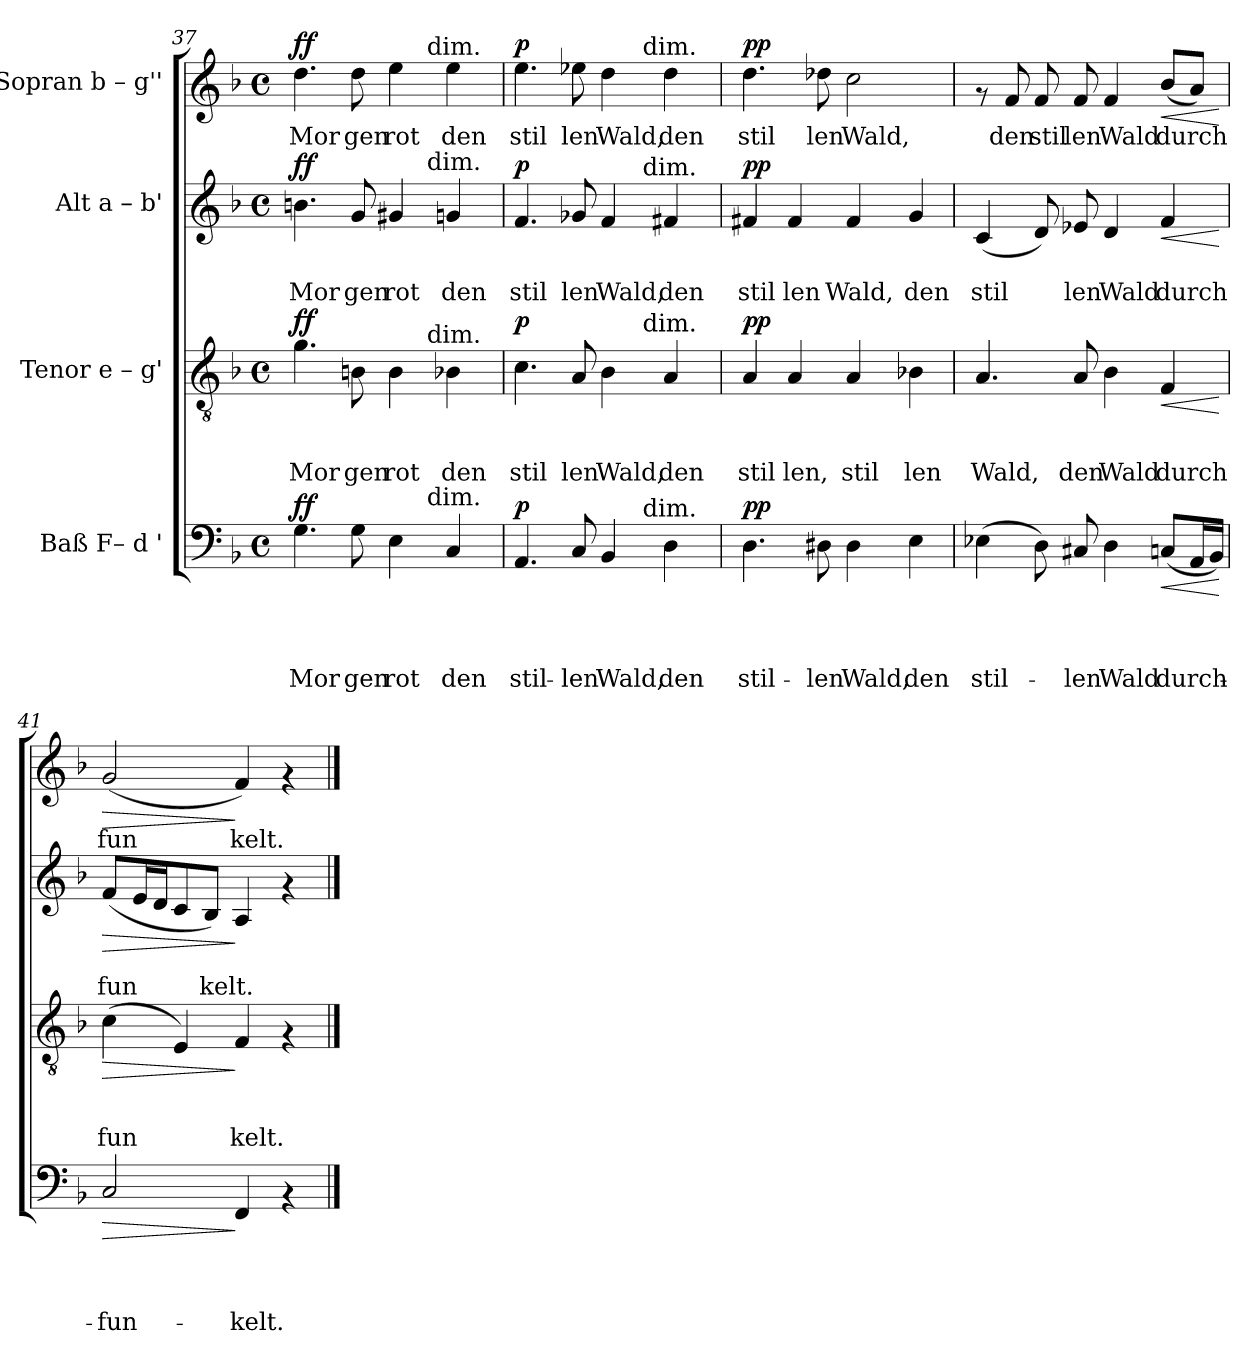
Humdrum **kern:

**kern	**text	**text	**text	**text	**dynam	**kern	**text	**text	**text	**dynam	**kern	**text	**text	**dynam	**kern	**text	**dynam
*part4	*part4	*part4	*part4	*part4	*part4	*part3	*part3	*part3	*part3	*part3	*part2	*part2	*part2	*part2	*part1	*part1	*part1
*staff4	*staff4	*staff4	*staff4	*staff4	*staff4	*staff3	*staff3	*staff3	*staff3	*staff3	*staff2	*staff2	*staff2	*staff2	*staff1	*staff1	*staff1
*I"Baß F– d '	*	*	*	*	*	*I"Tenor e – g'	*	*	*	*	*I"Alt a – b'	*	*	*	*I"Sopran b – g''	*	*
*clefF4	*	*	*	*	*	*clefGv2	*	*	*	*	*clefG2	*	*	*	*clefG2	*	*
*k[b-]	*	*	*	*	*	*k[b-]	*	*	*	*	*k[b-]	*	*	*	*k[b-]	*	*
*F:	*	*	*	*	*	*F:	*	*	*	*	*F:	*	*	*	*F:	*	*
*M4/4	*	*	*	*	*	*M4/4	*	*	*	*	*M4/4	*	*	*	*M4/4	*	*
*met(c)	*	*	*	*	*	*met(c)	*	*	*	*	*met(c)	*	*	*	*met(c)	*	*
=37	=37	=37	=37	=37	=37	=37	=37	=37	=37	=37	=37	=37	=37	=37	=37	=37	=37
!	!	!	!	!LO:LY:b	!LO:DY:a	!	!	!	!LO:LY:b	!LO:DY:a	!	!	!LO:LY:b	!LO:DY:a	!	!LO:LY:b	!LO:DY:a
*^	*	*	*	*	*	*^	*	*	*	*	*^	*	*	*	*^	*	*
4.G\	2ryy	.	.	.	Mor	ff	4.g\	2ryy	.	.	Mor	ff	4.bn\	2ryy	.	Mor	ff	4.dd\	2ryy	Mor	ff
!	!	!	!	!	!LO:LY:b	!	!	!	!	!	!LO:LY:b	!	!	!	!	!LO:LY:b	!	!	!	!LO:LY:b	!
8G\	.	.	.	.	gen	.	8Bn\	.	.	.	gen	.	8g/	.	.	gen	.	8dd\	.	gen	.
!	!	!	!	!	!LO:LY:b	!	!	!	!	!	!LO:LY:b	!	!	!	!	!LO:LY:b	!	!	!	!LO:LY:b	!
4E\	8.ryy	.	.	.	rot	.	4B\	8.ryy	.	.	rot	.	4g#X/	8.ryy	.	rot	.	4ee\	8.ryy	rot	.
!	!	!	!	!	!	!	!	!	!	!	!	!	!	!	!	!	!	!	!LO:TX:a:t=dim.	!	!
!	!	!	!	!	!	!	!	!	!	!	!	!	!	!LO:TX:a:t=dim.	!	!	!	!	!	!	!
!	!	!	!	!	!	!	!	!LO:TX:a:t=dim.	!	!	!	!	!	!	!	!	!	!	!	!	!
!	!LO:TX:a:t=dim.	!	!	!	!	!	!	!	!	!	!	!	!	!	!	!	!	!	!	!	!
.	4ryy	.	.	.	.	.	.	4ryy	.	.	.	.	.	4ryy	.	.	.	.	4ryy	.	.
!	!	!	!	!	!LO:LY:b	!	!	!	!	!	!LO:LY:b	!	!	!	!	!LO:LY:b	!	!	!	!LO:LY:b	!
4C/	.	.	.	.	den	.	4B-X\	.	.	.	den	.	4gn/	.	.	den	.	4ee\	.	den	.
.	16ryy	.	.	.	.	.	.	16ryy	.	.	.	.	.	16ryy	.	.	.	.	16ryy	.	.
!!LO:LB:g=z	!!
=38	=38	=38	=38	=38	=38	=38	=38	=38	=38	=38	=38	=38	=38	=38	=38	=38	=38	=38	=38	=38	=38
!	!	!	!	!	!LO:LY:b	!LO:DY:a	!	!	!	!	!LO:LY:b	!LO:DY:a	!	!	!	!LO:LY:b	!LO:DY:a	!	!	!LO:LY:b	!LO:DY:a
4.AA/	2ryy	.	.	.	stil-	p	4.c\	2ryy	.	.	stil	p	4.f/	2ryy	.	stil	p	4.ee\	2ryy	stil	p
!	!	!	!	!	!LO:LY:b	!	!	!	!	!	!LO:LY:b	!	!	!	!	!LO:LY:b	!	!	!	!LO:LY:b	!
8C/	.	.	.	.	-len	.	8A/	.	.	.	len	.	8g-X/	.	.	len	.	8ee-X\	.	len	.
!	!	!	!	!	!LO:LY:b	!	!	!	!	!	!LO:LY:b	!	!	!	!	!LO:LY:b	!	!	!	!LO:LY:b	!
4BB-/	8.ryy	.	.	.	Wald,	.	4B-\	8.ryy	.	.	Wald,	.	4f/	8.ryy	.	Wald,	.	4dd\	8.ryy	Wald,	.
!	!	!	!	!	!	!	!	!	!	!	!	!	!	!	!	!	!	!	!LO:TX:a:t=dim.	!	!
!	!	!	!	!	!	!	!	!	!	!	!	!	!	!LO:TX:a:t=dim.	!	!	!	!	!	!	!
!	!	!	!	!	!	!	!	!LO:TX:a:t=dim.	!	!	!	!	!	!	!	!	!	!	!	!	!
!	!LO:TX:a:t=dim.	!	!	!	!	!	!	!	!	!	!	!	!	!	!	!	!	!	!	!	!
.	4ryy	.	.	.	.	.	.	4ryy	.	.	.	.	.	4ryy	.	.	.	.	4ryy	.	.
!	!	!	!	!	!LO:LY:b	!	!	!	!	!	!LO:LY:b	!	!	!	!	!LO:LY:b	!	!	!	!LO:LY:b	!
4D\	.	.	.	.	den	.	4A/	.	.	.	den	.	4f#X/	.	.	den	.	4dd\	.	den	.
.	16ryy	.	.	.	.	.	.	16ryy	.	.	.	.	.	16ryy	.	.	.	.	16ryy	.	.
=39	=39	=39	=39	=39	=39	=39	=39	=39	=39	=39	=39	=39	=39	=39	=39	=39	=39	=39	=39	=39	=39
!	!	!	!	!	!LO:LY:b	!LO:DY:a	!	!	!	!	!LO:LY:b	!LO:DY:a	!	!	!	!LO:LY:b	!LO:DY:a	!	!	!LO:LY:b	!LO:DY:a
*v	*v	*	*	*	*	*	*	*	*	*	*	*	*v	*v	*	*	*	*v	*v	*	*
*	*	*	*	*	*	*v	*v	*	*	*	*	*	*	*	*	*	*	*
4.D\	.	.	.	stil-	pp	4A/	.	.	stil	pp	4f#X/	.	stil	pp	4.dd\	stil	pp
!	!	!	!	!	!	!	!	!	!LO:LY:b	!	!	!	!LO:LY:b	!	!	!	!
.	.	.	.	.	.	4A/	.	.	len,	.	4f#/	.	len	.	.	.	.
!	!	!	!	!LO:LY:b	!	!	!	!	!	!	!	!	!	!	!	!LO:LY:b	!
8D#X\	.	.	.	-len	.	.	.	.	.	.	.	.	.	.	8dd-X\	len	.
!	!	!	!	!LO:LY:b	!	!	!	!	!LO:LY:b	!	!	!	!LO:LY:b	!	!	!LO:LY:b	!
4D#\	.	.	.	Wald,	.	4A/	.	.	stil	.	4f#/	.	Wald,	.	2cc\	Wald,	.
!	!	!	!	!LO:LY:b	!	!	!	!	!LO:LY:b	!	!	!	!LO:LY:b	!	!	!	!
4E\	.	.	.	den	.	4B-X\	.	.	len	.	4g/	.	den	.	.	.	.
=40	=40	=40	=40	=40	=40	=40	=40	=40	=40	=40	=40	=40	=40	=40	=40	=40	=40
!	!	!	!	!LO:LY:b	!	!	!	!	!LO:LY:b	!	!	!	!LO:LY:b	!	!	!	!
(>4E-X\	.	.	.	stil-	.	4.A/	.	.	Wald,	.	(<4c/	.	stil	.	8rf	.	.
!	!	!	!	!	!	!	!	!	!	!	!	!	!	!	!	!LO:LY:b	!
.	.	.	.	.	.	.	.	.	.	.	.	.	.	.	8f/	den	.
!	!	!	!	!	!	!	!	!	!	!	!	!	!	!	!	!LO:LY:b	!
8D\)	.	.	.	.	.	.	.	.	.	.	8d/)	.	.	.	8f/	stil	.
!	!	!	!	!LO:LY:b	!	!	!	!	!LO:LY:b	!	!	!	!LO:LY:b	!	!	!LO:LY:b	!
8C#X/	.	.	.	-len	.	8A/	.	.	den	.	8e-X/	.	len	.	8f/	len	.
!	!	!	!	!LO:LY:b	!	!	!	!	!LO:LY:b	!	!	!	!LO:LY:b	!	!	!LO:LY:b	!
4D\	.	.	.	Wald	.	4B-\	.	.	Wald	.	4d/	.	Wald	.	4f/	Wald	.
!	!	!	!	!LO:LY:b	!LO:HP:b	!	!	!	!LO:LY:b	!LO:HP:b	!	!	!LO:LY:b	!LO:HP:b	!	!LO:LY:b	!LO:HP:b
(<8Cn/L	.	.	.	durch-	<	4F/	.	.	durch	<	4f/	.	durch	<	(<8b-/L	durch	<
16AA/L	.	.	.	.	.	.	.	.	.	.	.	.	.	.	8a/J)	.	.
16BB-/JJ)	.	.	.	.	.	.	.	.	.	.	.	.	.	.	.	.	.
.	.	.	.	.	[	.	.	.	.	[	.	.	.	[	.	.	[
=41	=41	=41	=41	=41	=41	=41	=41	=41	=41	=41	=41	=41	=41	=41	=41	=41	=41
!	!	!	!	!LO:LY:b	!LO:HP:b	!	!	!	!LO:LY:b	!LO:HP:b	!	!	!LO:LY:b	!LO:HP:b	!	!LO:LY:b	!LO:HP:b
2C/	.	.	.	-fun-	>	(>4c\	.	.	fun	>	(<8f/L	.	fun	>	(<2g/	fun	>
.	.	.	.	.	.	.	.	.	.	.	16e/L	.	.	.	.	.	.
.	.	.	.	.	.	.	.	.	.	.	16d/J	.	.	.	.	.	.
.	.	.	.	.	.	4E/)	.	.	.	.	8c/	.	.	.	.	.	.
!	!	!	!	!	!	!	!	!	!	!	!	!	!LO:LY:b	!	!	!	!
.	.	.	.	.	.	.	.	.	.	.	8B-/J)	.	kelt.	.	.	.	.
!	!	!	!	!LO:LY:b	!	!	!	!	!LO:LY:b	!	!	!	!	!	!	!LO:LY:b	!
4FF/	.	.	.	-kelt.	]	4F/	.	.	kelt.	]	4A/	.	.	]	4f/)	kelt.	]
4rAA	.	.	.	.	.	4rF	.	.	.	.	4rf	.	.	.	4rf	.	.
==	==	==	==	==	==	==	==	==	==	==	==	==	==	==	==	==	==
*-	*-	*-	*-	*-	*-	*-	*-	*-	*-	*-	*-	*-	*-	*-	*-	*-	*-
